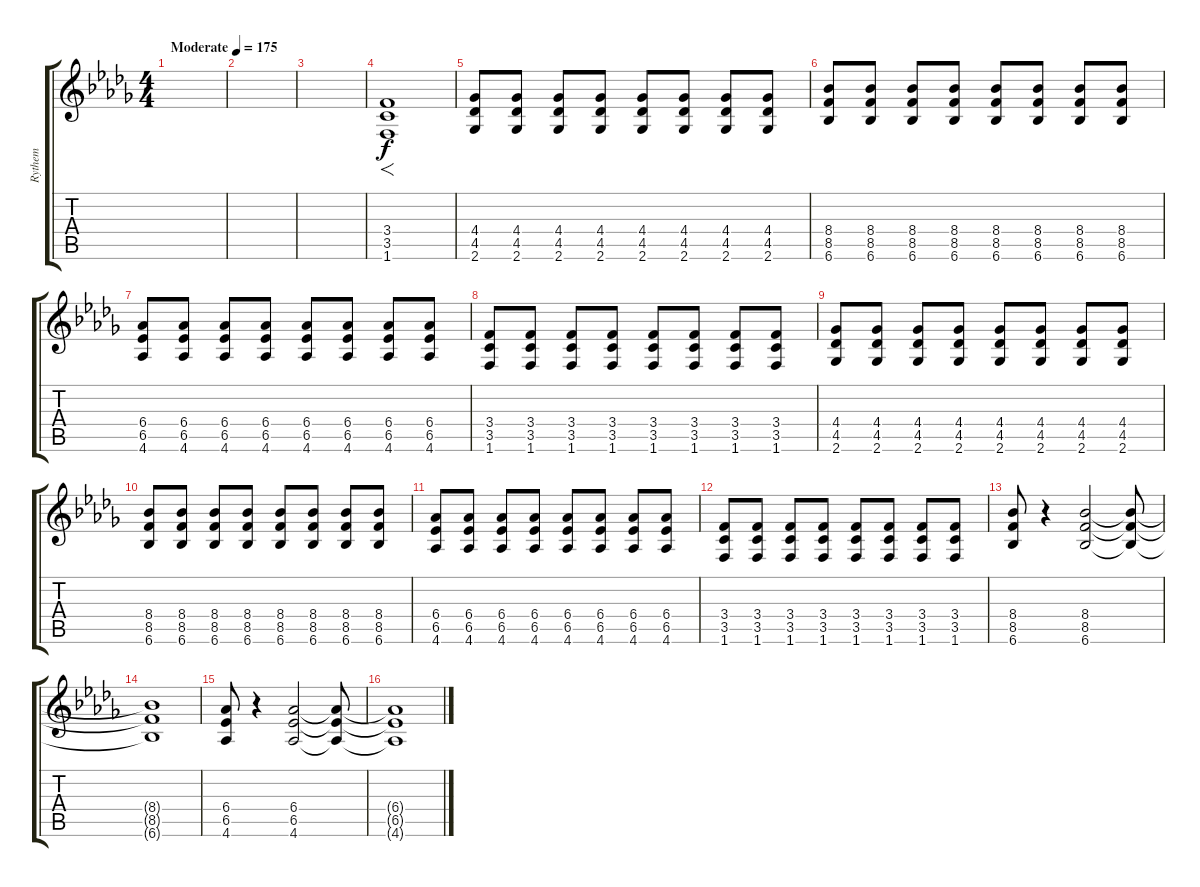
\track ("Rythem" "Rythem") {instrument distortionguitar}
\staff {score tabs}
\tuning (E4 B3 G3 D3 A2 E2) {hide}
\ts (4 4)
\tempo (175 "Moderate")
\clef g2
\ks db
|
|
|
(3.4 3.5 1.6).1{f} |
(4.4 4.5 2.6).8 (4.4 4.5 2.6).8 (4.4 4.5 2.6).8 (4.4 4.5 2.6).8 (4.4 4.5 2.6).8 (4.4 4.5 2.6).8 (4.4 4.5 2.6).8 (4.4 4.5 2.6).8 |
(8.4 8.5 6.6).8 (8.4 8.5 6.6).8 (8.4 8.5 6.6).8 (8.4 8.5 6.6).8 (8.4 8.5 6.6).8 (8.4 8.5 6.6).8 (8.4 8.5 6.6).8 (8.4 8.5 6.6).8 |
(6.4 6.5 4.6).8 (6.4 6.5 4.6).8 (6.4 6.5 4.6).8 (6.4 6.5 4.6).8 (6.4 6.5 4.6).8 (6.4 6.5 4.6).8 (6.4 6.5 4.6).8 (6.4 6.5 4.6).8 |
(3.4 3.5 1.6).8 (3.4 3.5 1.6).8 (3.4 3.5 1.6).8 (3.4 3.5 1.6).8 (3.4 3.5 1.6).8 (3.4 3.5 1.6).8 (3.4 3.5 1.6).8 (3.4 3.5 1.6).8 |
(4.4 4.5 2.6).8 (4.4 4.5 2.6).8 (4.4 4.5 2.6).8 (4.4 4.5 2.6).8 (4.4 4.5 2.6).8 (4.4 4.5 2.6).8 (4.4 4.5 2.6).8 (4.4 4.5 2.6).8 |
(8.4 8.5 6.6).8 (8.4 8.5 6.6).8 (8.4 8.5 6.6).8 (8.4 8.5 6.6).8 (8.4 8.5 6.6).8 (8.4 8.5 6.6).8 (8.4 8.5 6.6).8 (8.4 8.5 6.6).8 |
(6.4 6.5 4.6).8 (6.4 6.5 4.6).8 (6.4 6.5 4.6).8 (6.4 6.5 4.6).8 (6.4 6.5 4.6).8 (6.4 6.5 4.6).8 (6.4 6.5 4.6).8 (6.4 6.5 4.6).8 |
(3.4 3.5 1.6).8 (3.4 3.5 1.6).8 (3.4 3.5 1.6).8 (3.4 3.5 1.6).8 (3.4 3.5 1.6).8 (3.4 3.5 1.6).8 (3.4 3.5 1.6).8 (3.4 3.5 1.6).8 |
(8.4 8.5 6.6).8 r.4 (8.4 8.5 6.6).2 (8.4{t} 8.5{t} 6.6{t}).8 |
(8.4{t} 8.5{t} 6.6{t}).1 |
(6.4 6.5 4.6).8 r.4 (6.4 6.5 4.6).2 (6.4{t} 6.5{t} 4.6{t}).8 |
(6.4{t} 6.5{t} 4.6{t}).1
